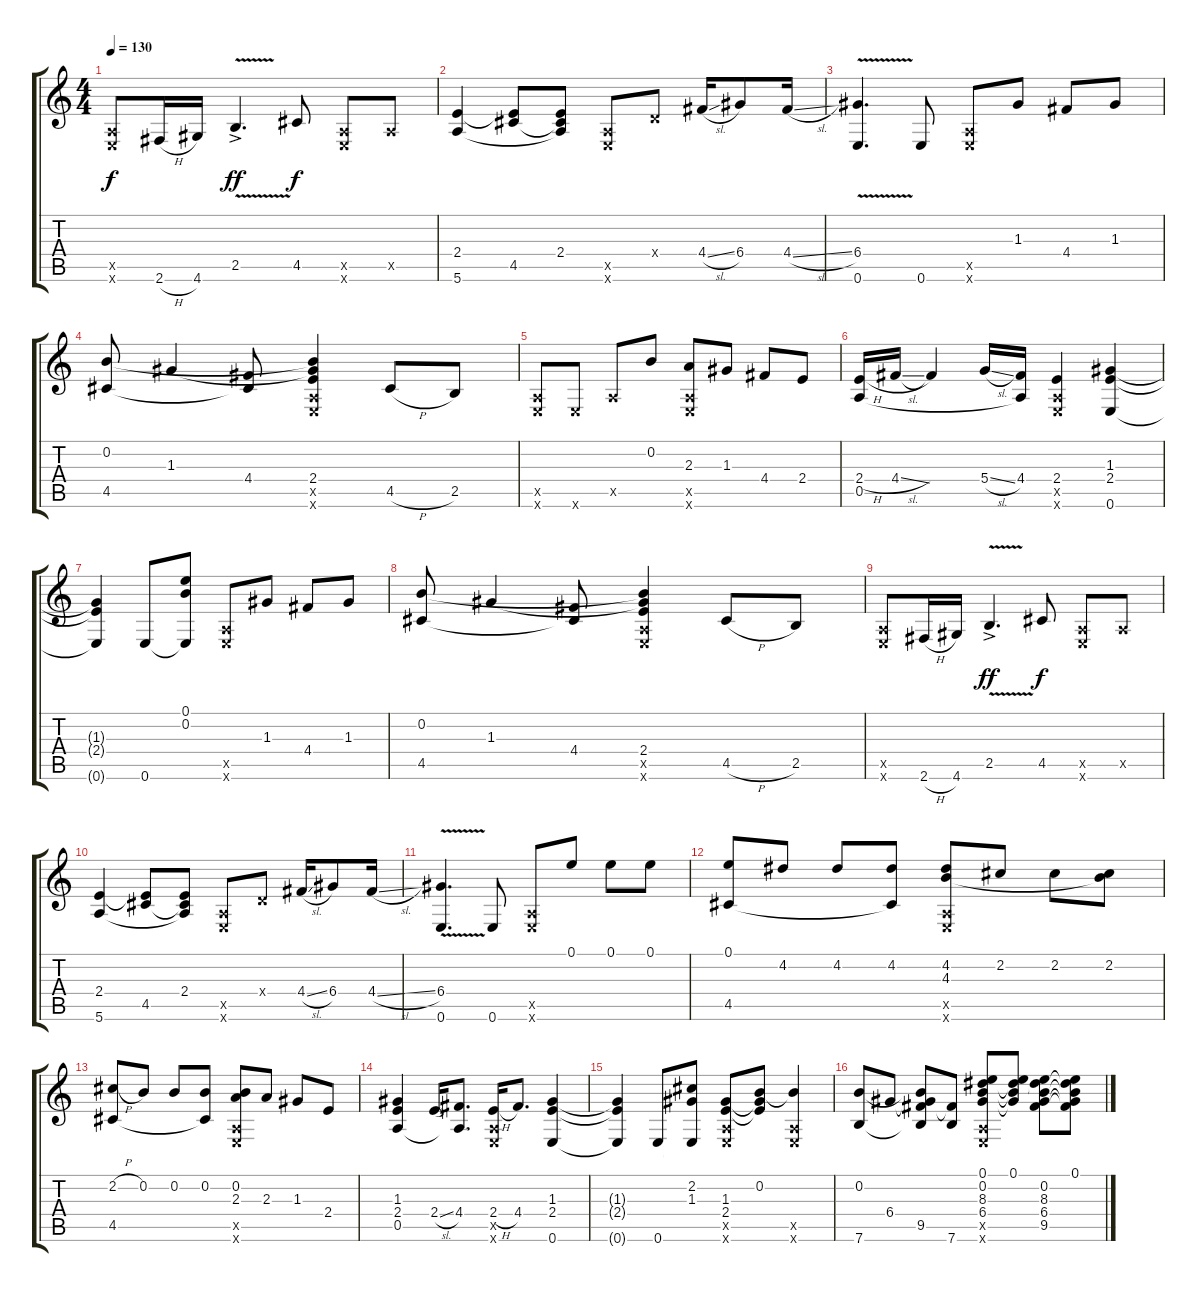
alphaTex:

\track "" {instrument acousticguitarsteel}
\staff {score tabs}
\tuning (E4 B3 G3 D3 A2 E2) {hide}
\ts (4 4)
\tempo 130
\clef g2
\ks c
(0.5{x} 0.6{x}).8{dy f} 2.6{h}.16 4.6.16 2.5{v ac}.4{d dy ff} 4.5.8{dy f} (0.5{x} 0.6{x}).8 0.5{x}.8 |
(2.4 5.6).4 (2.4{t} 4.5).8 (2.4 4.5{t} 5.6{t}).8 (0.5{x} 0.6{x}).8 0.4{x}.8 4.4{sl}.16 6.4.8 4.4{sl}.16 |
(6.4{v} 0.6).4{d} 0.6.8 (0.5{x} 0.6{x}).8 1.3.8 4.4.8 1.3.8 |
(0.2 4.5).8 1.3.4 (4.4 4.5{t}).8 (0.2{t} 1.3{t} 2.4 0.5{x} 0.6{x}).4 4.5{h}.8 2.5.8 |
(0.5{x} 0.6{x}).8 0.6{x}.8 0.5{x}.8 0.2.8 (2.3 0.5{x} 0.6{x}).8 1.3.8 4.4.8 2.4.8 |
(2.4{h} 0.5).16 4.4{sl}.16 4.4{t}.4 5.4{sl}.16 (4.4 0.5{t}).16 (2.4 0.5{x} 0.6{x}).4 (1.3 2.4 0.6).4 |
(1.3{t} 2.4{t} 0.6{t}).4 0.6.8 (0.1 0.2 0.6{t}).8 (0.5{x} 0.6{x}).8 1.3.8 4.4.8 1.3.8 |
(0.2 4.5).8 1.3.4 (4.4 4.5{t}).8 (0.2{t} 1.3{t} 2.4 0.5{x} 0.6{x}).4 4.5{h}.8 2.5.8 |
(0.5{x} 0.6{x}).8 2.6{h}.16 4.6.16 2.5{v ac}.4{d dy ff} 4.5.8{dy f} (0.5{x} 0.6{x}).8 0.5{x}.8 |
(2.4 5.6).4 (2.4{t} 4.5).8 (2.4 4.5{t} 5.6{t}).8 (0.5{x} 0.6{x}).8 0.4{x}.8 4.4{sl}.16 6.4.8 4.4{sl}.16 |
(6.4{v} 0.6).4{d} 0.6.8 (0.5{x} 0.6{x}).8 0.1.8 0.1.8 0.1.8 |
(0.1 4.5).8 4.2.8 4.2.8 (4.2 4.5{t}).8 (4.2 4.3 0.5{x} 0.6{x}).8 2.2.8 2.2.8 (2.2 4.3{t}).8 |
(2.2{h} 4.5).8 0.2.8 0.2.8 (0.2 4.5{t}).8 (0.2 2.3 0.5{x} 0.6{x}).8 2.3.8 1.3.8 2.4.8 |
(1.3 2.4 0.5).4 2.4{sl}.16 (4.4 0.5{t}).8{d} (2.4{h} 0.5{x} 0.6{x}).16 4.4.8{d} (1.3 2.4 0.6).4 |
(1.3{t} 2.4{t} 0.6{t}).4 0.6.8 (2.2 1.3 0.6{t}).8 (1.3 2.4 0.5{x} 0.6{x}).8 (0.2 1.3{t} 2.4{t}).8 (0.2{t} 0.5{x} 0.6{x}).4 |
(0.2 7.6).8 6.4.8 (0.2{t} 6.4{t} 9.5 7.6{t}).8 (9.5{t} 7.6).8 (0.1 0.2 8.3 6.4 0.5{x} 0.6{x}).8 (0.1 0.2{t} 8.3{t} 6.4{t}).8 (0.1{t} 0.2 8.3 6.4 9.5).8 (0.1 0.2{t} 8.3{t} 6.4{t} 9.5{t}).8
